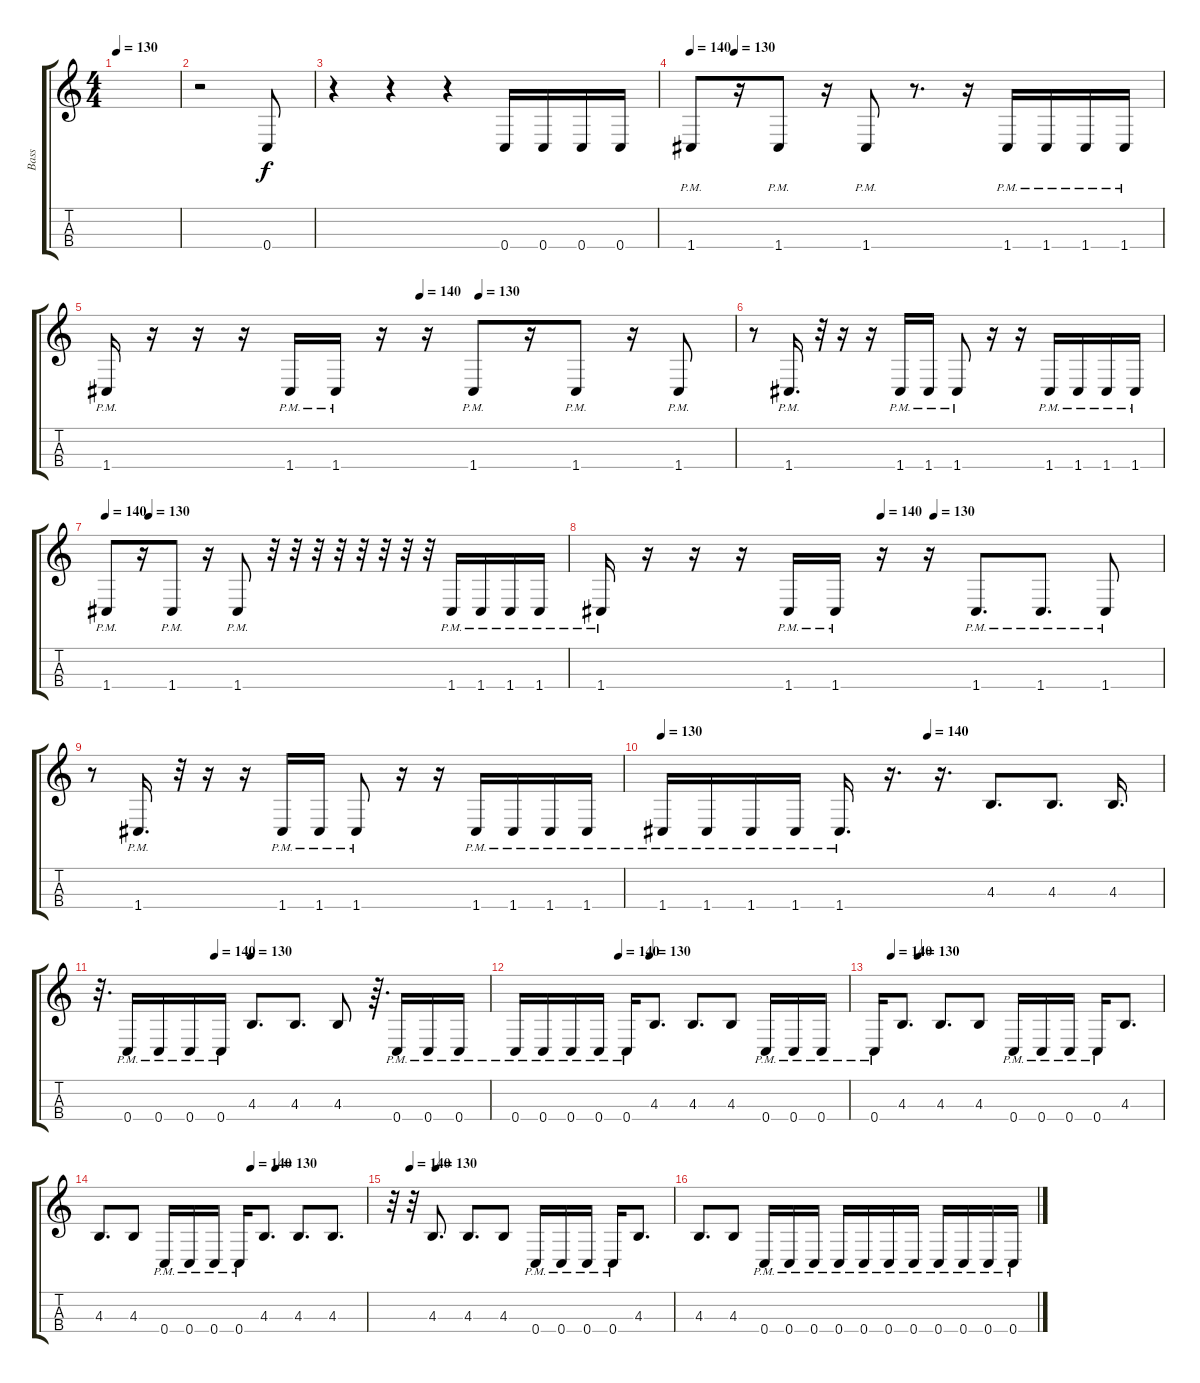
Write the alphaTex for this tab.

\track ("Bass" "Bass") {instrument electricbassfinger}
\staff {score tabs}
\tuning (F3 C3 G2 C2) {hide}
\ts (4 4)
\tempo 130
\clef g2
\ks c
|
r.2 0.4.8 |
r.4 r.4 r.4 0.4.16 0.4.16 0.4.16 0.4.16 |
\tempo 140
\tempo (130 0.09375)
1.4{pm}.8 r.16 1.4{pm}.8 r.16 1.4{pm}.8 r.8{d} r.16 1.4{pm}.16 1.4{pm}.16 1.4{pm}.16 1.4{pm}.16 |
\tempo (140 0.5)
\tempo (130 0.59375)
1.4{pm}.16 r.16 r.16 r.16 1.4{pm}.16 1.4{pm}.16 r.16 r.16 1.4{pm}.8 r.16 1.4{pm}.8 r.16 1.4{pm}.8 |
r.8 1.4{pm}.16{d} r.32 r.16 r.16 1.4{pm}.16 1.4{pm}.16 1.4{pm}.8 r.16 r.16 1.4{pm}.16 1.4{pm}.16 1.4{pm}.16 1.4{pm}.16 |
\tempo 140
\tempo (130 0.09375)
1.4{pm}.8 r.16 1.4{pm}.8 r.16 1.4{pm}.8 r.32 r.32 r.32 r.32 r.32 r.32 r.32 r.32 1.4{pm}.16 1.4{pm}.16 1.4{pm}.16 1.4{pm}.16 |
\tempo (140 0.5)
\tempo (130 0.59375)
1.4{pm}.16 r.16 r.16 r.16 1.4{pm}.16 1.4{pm}.16 r.16 r.16 1.4{pm}.8{d} 1.4{pm}.8{d} 1.4{pm}.8 |
r.8 1.4{pm}.16{d} r.32 r.16 r.16 1.4{pm}.16 1.4{pm}.16 1.4{pm}.8 r.16 r.16 1.4{pm}.16 1.4{pm}.16 1.4{pm}.16 1.4{pm}.16 |
\tempo 130
\tempo (140 0.53125)
1.4{pm}.16 1.4{pm}.16 1.4{pm}.16 1.4{pm}.16 1.4{pm}.16{d} r.16{d} r.16{d} 4.3.8{d} 4.3.8{d} 4.3.16{d} |
\tempo (140 0.296875)
\tempo (130 0.390625)
r.32{d} 0.4{pm}.16 0.4{pm}.16 0.4{pm}.16 0.4{pm}.16 4.3.8{d} 4.3.8{d} 4.3.8 r.64{d} 0.4{pm}.16 0.4{pm}.16 0.4{pm}.16 |
\tempo (140 0.3125)
\tempo (130 0.40625)
0.4{pm}.16 0.4{pm}.16 0.4{pm}.16 0.4{pm}.16 0.4{pm}.16 4.3.8{d} 4.3.8{d} 4.3.8 0.4{pm}.16 0.4{pm}.16 0.4{pm}.16 |
\tempo (140 0.0625)
\tempo (130 0.15625)
0.4{pm}.16 4.3.8{d} 4.3.8{d} 4.3.8 0.4{pm}.16 0.4{pm}.16 0.4{pm}.16 0.4{pm}.16 4.3.8{d} |
\tempo (140 0.5703125)
\tempo (130 0.6640625)
4.3.8{d} 4.3.8 0.4{pm}.16 0.4{pm}.16 0.4{pm}.16 0.4{pm}.16 4.3.8{d} 4.3.8{d} 4.3.8{d} |
\tempo (140 0.0625)
\tempo (130 0.15625)
r.32 r.32 4.3.8{d} 4.3.8{d} 4.3.8 0.4{pm}.16 0.4{pm}.16 0.4{pm}.16 0.4{pm}.16 4.3.8{d} |
4.3.8{d} 4.3.8 0.4{pm}.16 0.4{pm}.16 0.4{pm}.16 0.4{pm}.16 0.4{pm}.16 0.4{pm}.16 0.4{pm}.16 0.4{pm}.16 0.4{pm}.16 0.4{pm}.16 0.4{pm}.16
